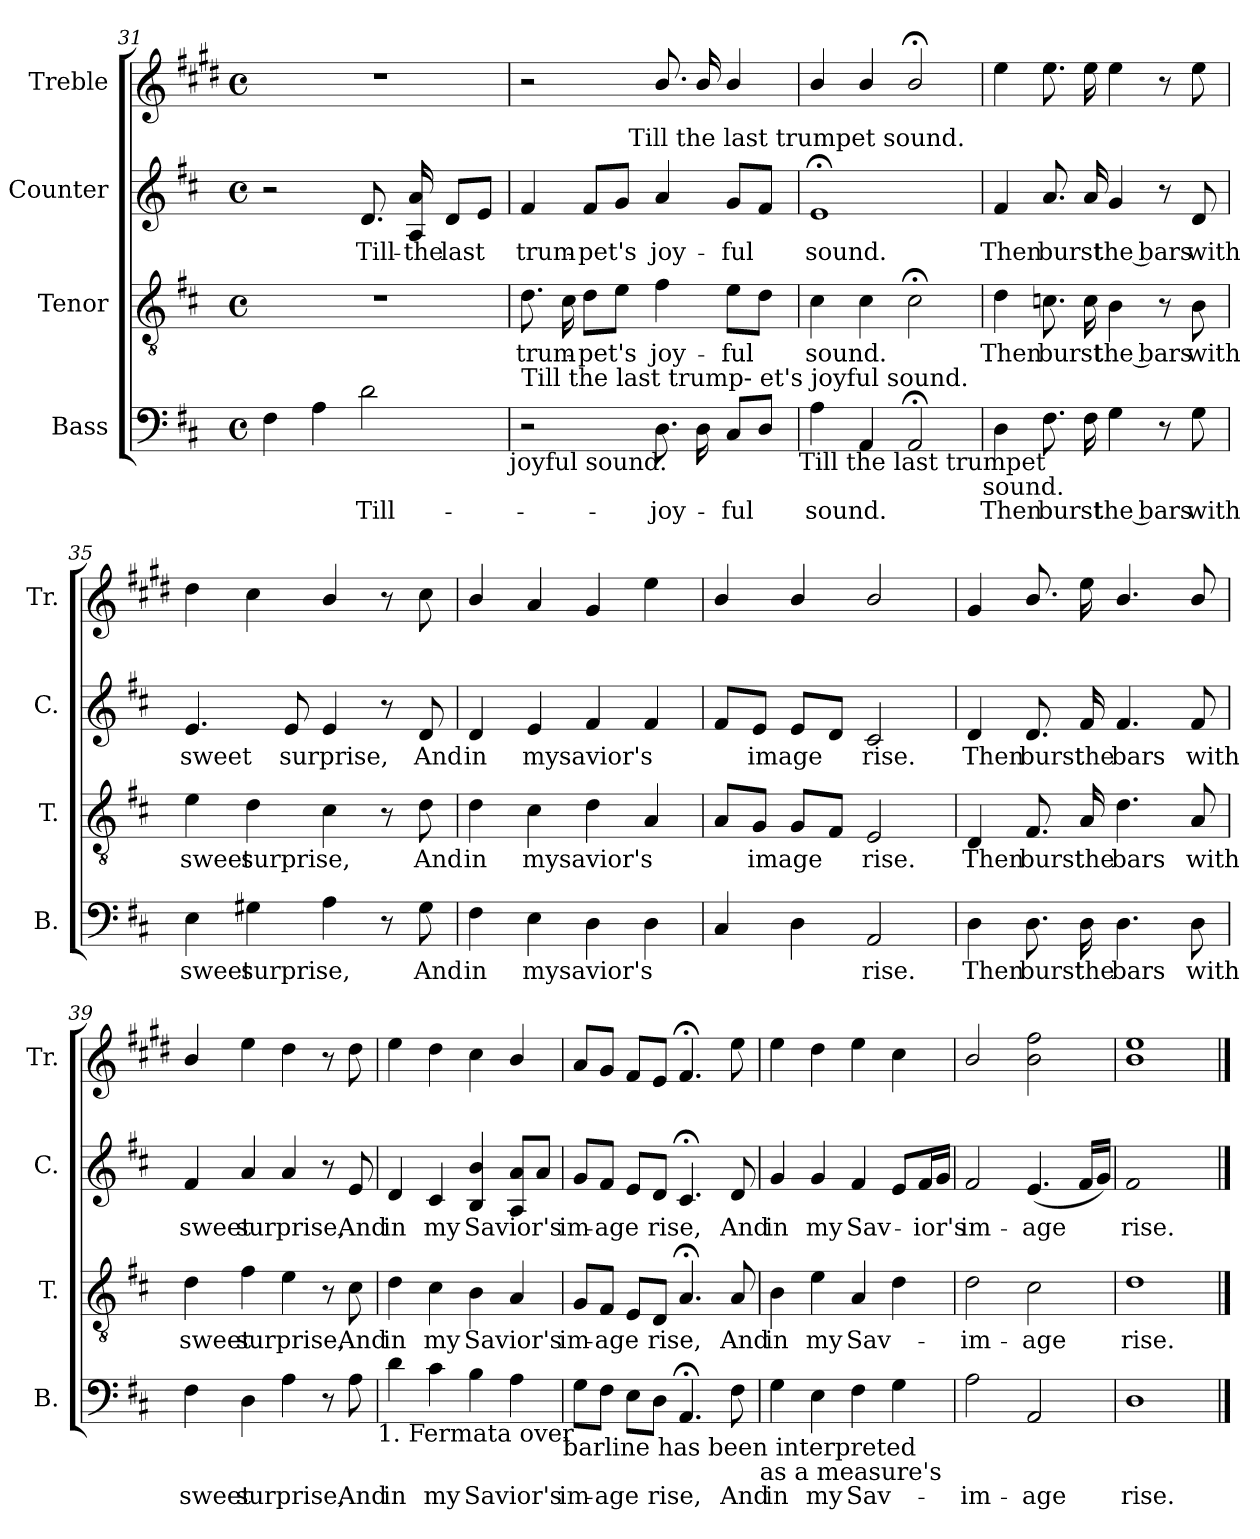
**kern	**text	**kern	**text	**kern	**text	**kern
*part4	*part4	*part3	*part3	*part2	*part2	*part1
*staff4	*staff4	*staff3	*staff3	*staff2	*staff2	*staff1
*I"Bass	*	*I"Tenor	*	*I"Counter	*	*I"Treble
*I'B.	*	*I'T.	*	*I'C.	*	*I'Tr.
*clefF4	*	*clefGv2	*	*clefG2	*	*clefG2
*	*	*	*	*	*	*ITrd1c2
*k[f#c#]	*	*k[f#c#]	*	*k[f#c#]	*	*k[f#c#]
*D:	*	*D:	*	*D:	*	*D:
*M4/4	*	*M4/4	*	*M4/4	*	*M4/4
*met(c)	*	*met(c)	*	*met(c)	*	*met(c)
=31	=31	=31	=31	=31	=31	=31
!LO:N:head=solid	!	!	!	!	!	!
4F#\	.	1r	.	2r	.	1r
4A\	.	.	.	.	.	.
!	!LO:LY:a:rj	!	!	!LO:N:head=solid	!LO:LY:b:rj	!
2d\	Till-	.	.	8.d/	Till-	.
!	!	!	!	!	!LO:LY:b	!
.	.	.	.	16A/ 16a/	-the	.
!	!	!	!	!LO:N:head=solid	!LO:LY:b	!
.	.	.	.	8d/L	last	.
.	.	.	.	8e/J	.	.
!LO:TX:b:t=joyful sound.	!	!	!	!	!	!
=32	=32	=32	=32	=32	=32	=32
!LO:TX:a:t=Till the last trump- et's joyful sound.	!	!	!	!	!	!
!	!	!LO:N:head=solid	!LO:LY:a	!LO:N:head=solid	!LO:LY:b	!
*	*	*	*	*^	*	*
2r	.	8.d\	trum-	4f#/	4ryy	trum-	2r
!	!	!LO:N:head=solid	!	!	!	!	!
.	.	16c#\	.	.	.	.	.
!	!	!LO:N:head=solid	!LO:LY:a	!LO:N:head=solid	!	!LO:LY:b	!
.	.	8d\L	-pet's	8f#/L	8ryy	-pet's	.
!	!	!	!	!LO:N:head=solid	!	!	!
.	.	8e\J	.	8g/J	32ryy	.	.
!	!	!	!	!	!LO:TX:a:t=Till the last trumpet sound.	!	!
.	.	.	.	.	2ryy	.	.
!LO:N:head=solid	!LO:LY:a	!LO:N:head=solid	!LO:LY:a	!	!	!LO:LY:b	!
8.D\	-joy-	4f#\	joy-	4a/	.	joy-	8.a/
!LO:N:head=solid	!	!	!	!	!	!	!
16D\	.	.	.	.	.	.	16a/
!LO:N:head=solid	!LO:LY:a:rj	!	!LO:LY:a:rj	!LO:N:head=solid	!	!LO:LY:b:rj	!
8C#/L	-ful	8e\L	-ful	8g/L	.	-ful	4a/
!LO:N:head=solid	!	!LO:N:head=solid	!	!LO:N:head=solid	!	!	!
8D/J	.	8d\J	.	8f#/J	.	.	.
.	.	.	.	.	16.ryy	.	.
!LO:TX:b:t=Till the last trumpet	!	!	!	!	!	!	!
=33	=33	=33	=33	=33	=33	=33	=33
!	!LO:LY:a	!LO:N:head=solid	!LO:LY:a	!	!	!LO:LY:b	!
*	*	*	*	*v	*v	*	*
4A\	sound.	4c#\	sound.	1e;	sound.	4a/
!	!	!LO:N:head=solid	!	!	!	!
4AA/	.	4c#\	.	.	.	4a/
!	!	!LO:N:head=open	!	!	!	!
2AA;/	.	2c#;<\	.	.	.	2a;/
!LO:TX:b:t=sound.	!	!	!	!	!	!
=34	=34	=34	=34	=34	=34	=34
!LO:N:head=solid	!LO:LY:a	!LO:N:head=solid	!LO:LY:a	!LO:N:head=solid	!LO:LY:b	!LO:N:head=solid
4D\	Then	4d\	Then	4f#/	Then	4dd\
!LO:N:head=solid	!LO:LY:a	!LO:N:head=solid	!LO:LY:a	!	!LO:LY:b	!LO:N:head=solid
8.F#\	burst	8.cn\	burst	8.a/	burst	8.dd\
!LO:N:head=solid	!	!LO:N:head=solid	!	!	!	!LO:N:head=solid
16F#\	.	16c\	.	16a/	.	16dd\
!LO:N:head=solid	!LO:LY:a	!LO:N:head=solid	!LO:LY:a	!LO:N:head=solid	!LO:LY:b	!LO:N:head=solid
4G\	the bars	4B\	the bars	4g/	the bars	4dd\
8rC	.	8rA	.	8ra	.	8ra
!LO:N:head=solid	!LO:LY:a	!LO:N:head=solid	!LO:LY:a	!LO:N:head=solid	!LO:LY:b	!LO:N:head=solid
8G\	with	8B\	with	8d/	with	8dd\
=35	=35	=35	=35	=35	=35	=35
!	!LO:LY:a	!	!LO:LY:a	!	!LO:LY:b	!LO:N:head=solid
4E\	sweet	4e\	sweet	4.e/	sweet	4cc#\
!LO:N:head=solid	!LO:LY:a	!LO:N:head=solid	!LO:LY:a	!	!	!LO:N:head=solid
4G#X\	surprise,	4d\	surprise,	.	.	4b\
!	!	!	!	!	!LO:LY:b	!
.	.	.	.	8e/	surprise,	.
!	!	!LO:N:head=solid	!	!	!	!
4A\	.	4c#\	.	4e/	.	4a/
8rC	.	8rA	.	8ra	.	8ra
!LO:N:head=solid	!LO:LY:a	!LO:N:head=solid	!LO:LY:a	!LO:N:head=solid	!LO:LY:b	!LO:N:head=solid
8G#\	And	8d\	And	8d/	And	8b\
=36	=36	=36	=36	=36	=36	=36
!LO:N:head=solid	!LO:LY:a	!LO:N:head=solid	!LO:LY:a	!LO:N:head=solid	!LO:LY:b	!
4F#\	in	4d\	in	4d/	in	4a/
!	!LO:LY:a	!LO:N:head=solid	!LO:LY:a	!	!LO:LY:b	!LO:N:head=solid
4E\	mysavior's	4c#\	mysavior's	4e/	mysavior's	4g/
!LO:N:head=solid	!	!LO:N:head=solid	!	!LO:N:head=solid	!	!LO:N:head=solid
4D\	.	4d\	.	4f#/	.	4f#/
!LO:N:head=solid	!	!	!	!LO:N:head=solid	!	!LO:N:head=solid
4D\	.	4A/	.	4f#/	.	4dd\
=37	=37	=37	=37	=37	=37	=37
!LO:N:head=solid	!	!	!	!LO:N:head=solid	!	!
4C#/	.	8A/L	.	8f#/L	.	4a/
!	!	!LO:N:head=solid	!LO:LY:a	!	!LO:LY:b	!
.	.	8G/J	image	8e/J	image	.
!LO:N:head=solid	!	!LO:N:head=solid	!	!	!	!
4D\	.	8G/L	.	8e/L	.	4a/
!	!	!LO:N:head=solid	!	!LO:N:head=solid	!	!
.	.	8F#/J	.	8d/J	.	.
!	!LO:LY:a	!	!LO:LY:a	!LO:N:head=open	!LO:LY:b	!
2AA/	rise.	2E/	rise.	2c#/	rise.	2a/
!!LO:PB:g=z
=38	=38	=38	=38	=38	=38	=38
!LO:N:head=solid	!LO:LY:a	!LO:N:head=solid	!LO:LY:a	!LO:N:head=solid	!LO:LY:b	!LO:N:head=solid
4D\	Then	4D/	Then	4d/	Then	4f#/
!LO:N:head=solid	!LO:LY:a	!LO:N:head=solid	!LO:LY:a	!LO:N:head=solid	!LO:LY:b	!
8.D\	burst	8.F#/	burst	8.d/	burst	8.a/
!LO:N:head=solid	!LO:LY:a	!	!LO:LY:a	!LO:N:head=solid	!LO:LY:b	!LO:N:head=solid
16D\	the	16A/	the	16f#/	the	16dd\
!LO:N:head=solid	!LO:LY:a	!LO:N:head=solid	!LO:LY:a	!LO:N:head=solid	!LO:LY:b	!
4.D\	bars	4.d\	bars	4.f#/	bars	4.a/
!LO:N:head=solid	!LO:LY:a	!	!LO:LY:a	!LO:N:head=solid	!LO:LY:b	!
8D\	with	8A/	with	8f#/	with	8a/
=39	=39	=39	=39	=39	=39	=39
!LO:N:head=solid	!LO:LY:a	!LO:N:head=solid	!LO:LY:a	!LO:N:head=solid	!LO:LY:b	!
4F#\	sweet	4d\	sweet	4f#/	sweet	4a/
!LO:N:head=solid	!LO:LY:a	!LO:N:head=solid	!LO:LY:a	!	!LO:LY:b	!LO:N:head=solid
4D\	surprise,	4f#\	surprise,	4a/	surprise,	4dd\
!	!	!	!	!	!	!LO:N:head=solid
4A\	.	4e\	.	4a/	.	4cc#\
8rC	.	8rA	.	8ra	.	8ra
!	!LO:LY:a	!LO:N:head=solid	!LO:LY:a	!	!LO:LY:b	!LO:N:head=solid
8A\	And	8c#\	And	8e/	And	8cc#\
!LO:TX:b:t=1. Fermata over	!	!	!	!	!	!
=40	=40	=40	=40	=40	=40	=40
!LO:N:head=solid	!LO:LY:a	!LO:N:head=solid	!LO:LY:a	!LO:N:head=solid	!LO:LY:b	!LO:N:head=solid
4d\	in	4d\	in	4d/	in	4dd\
!LO:N:head=solid	!LO:LY:a	!LO:N:head=solid	!LO:LY:a	!LO:N:head=solid	!LO:LY:b	!LO:N:head=solid
4c#\	my	4c#\	my	4c#/	my	4cc#\
!LO:N:head=solid	!LO:LY:a	!LO:N:head=solid	!LO:LY:a	!LO:N:n=1:head=solid	!	!
!	!	!	!	!LO:N:n=2:head=solid	!LO:LY:b	!LO:N:head=solid
4B\	Savior's	4B\	Savior's	4B/ 4b/	Savior's	4b\
4A\	.	4A/	.	8A/ 8a/L	.	4a/
.	.	.	.	8a/J	.	.
!LO:TX:b:t=barline has been interpreted	!	!	!	!	!	!
=41	=41	=41	=41	=41	=41	=41
!LO:N:head=solid	!LO:LY:a	!LO:N:head=solid	!LO:LY:a	!LO:N:head=solid	!LO:LY:b	!LO:N:head=solid
8G\L	im-	8G/L	im-	8g/L	im-	8g/L
!LO:N:head=solid	!LO:LY:a	!LO:N:head=solid	!LO:LY:a	!LO:N:head=solid	!LO:LY:b	!LO:N:head=solid
8F#\J	-age	8F#/J	-age	8f#/J	-age	8f#/J
8E\L	.	8E/L	.	8e/L	.	8e/L
!LO:N:head=solid	!LO:LY:a	!LO:N:head=solid	!LO:LY:a	!LO:N:head=solid	!LO:LY:b	!LO:N:head=solid
8D\J	rise,	8D/J	rise,	8d/J	rise,	8d/J
!	!	!	!	!LO:N:head=solid	!	!
4.AA;/	.	4.A;/	.	4.c#;/	.	4.e;/
!LO:N:head=solid	!LO:LY:a	!	!LO:LY:a	!LO:N:head=solid	!LO:LY:b	!LO:N:head=solid
8F#\	And	8A/	And	8d/	And	8dd\
!LO:TX:b:t=as a measure's	!	!	!	!	!	!
=42	=42	=42	=42	=42	=42	=42
!LO:N:head=solid	!LO:LY:a	!LO:N:head=solid	!LO:LY:a	!LO:N:head=solid	!LO:LY:b	!LO:N:head=solid
4G\	in	4B\	in	4g/	in	4dd\
!	!LO:LY:a	!	!LO:LY:a	!LO:N:head=solid	!LO:LY:b	!LO:N:head=solid
4E\	my	4e\	my	4g/	my	4cc#\
!LO:N:head=solid	!LO:LY:a	!	!LO:LY:a	!LO:N:head=solid	!LO:LY:b	!LO:N:head=solid
4F#\	Sav-	4A/	Sav-	4f#/	Sav-	4dd\
!LO:N:head=solid	!	!LO:N:head=solid	!	!	!	!LO:N:head=solid
4G\	.	4d\	.	8e/L	.	4b\
!	!	!	!	!LO:N:head=solid	!LO:LY:b	!
.	.	.	.	16f#/L	-ior's	.
!	!	!	!	!LO:N:head=solid	!	!
.	.	.	.	16g/JJ	.	.
=43	=43	=43	=43	=43	=43	=43
!	!LO:LY:a	!	!LO:LY:a	!LO:N:head=open	!LO:LY:b	!
2A\	-im-	2d\	-im-	2f#/	im-	2a/
!	!LO:LY:a	!LO:N:head=open	!LO:LY:a	!	!LO:LY:b	!
2AA/	-age	2c#\	-age	(<4.e/	-age	2a\ 2ee\
!	!	!	!	!LO:N:head=solid	!	!
.	.	.	.	16f#/LL	.	.
!	!	!	!	!LO:N:head=solid	!	!
.	.	.	.	16g/JJ)	.	.
=44	=44	=44	=44	=44	=44	=44
!	!LO:LY:a	!	!LO:LY:a	!LO:N:head=open	!LO:LY:b	!
1D	rise.	1d	rise.	1f#	rise.	1a 1dd
==	==	==	==	==	==	==
*-	*-	*-	*-	*-	*-	*-
